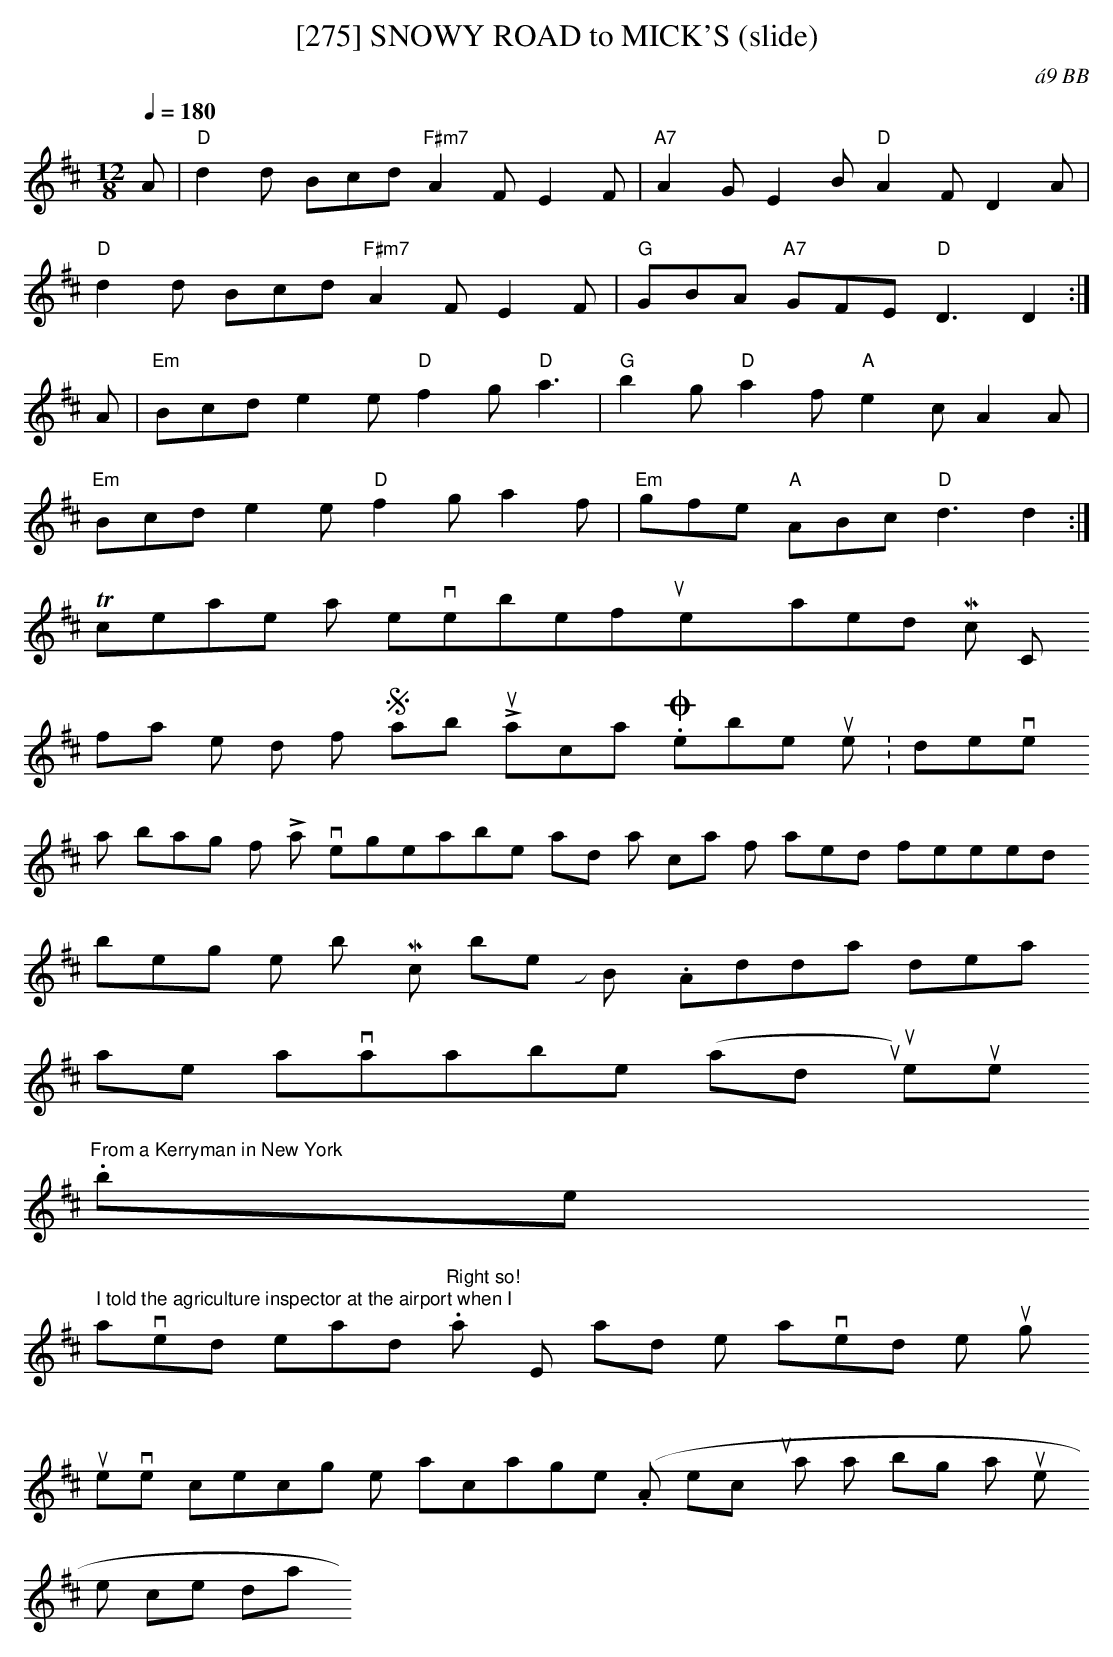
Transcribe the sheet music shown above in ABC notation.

X:1
T:[275] SNOWY ROAD to MICK'S (slide)
C:\'a9 BB
Q:1/4=180
M:12/8
L:1/8
K:D
A|"D"d2 d Bcd "F#m7"A2 F E2 F|"A7"A2 G E2 B "D"A2 F D2 A|
"D"d2 d Bcd "F#m7"A2 F E2 F|"G"GBA "A7"GFE "D"D3 D2 :|
A|"Em"Bcd e2e "D"f2 g "D"a3|"G"b2g "D"a2f "A"e2 c A2 A|
"Em"Bcd e2e "D"f2 g a2f|"Em"gfe "A"ABc "D"d3 d2 :|
=
To commemorate a never-to-be-fully-explained trip to Mick Cronin's
farm in the wilds of Sliabh Luachra. Ostensible purpose: to deliver
a bag of Latino vegetables and a carton of assorted fermented spirits
being sent by Mick's brother Johnny in Brooklyn. Additional details
are available (to adults only) upon request. "From a Kerryman in New York
to his brother," I told the agriculture inspector at the airport when I
arrived in Ireland. "Right so!" says he, and he waved me through without
even checking the packages. (Airport security wasn't as big an issue in
those innocent days. . .)
